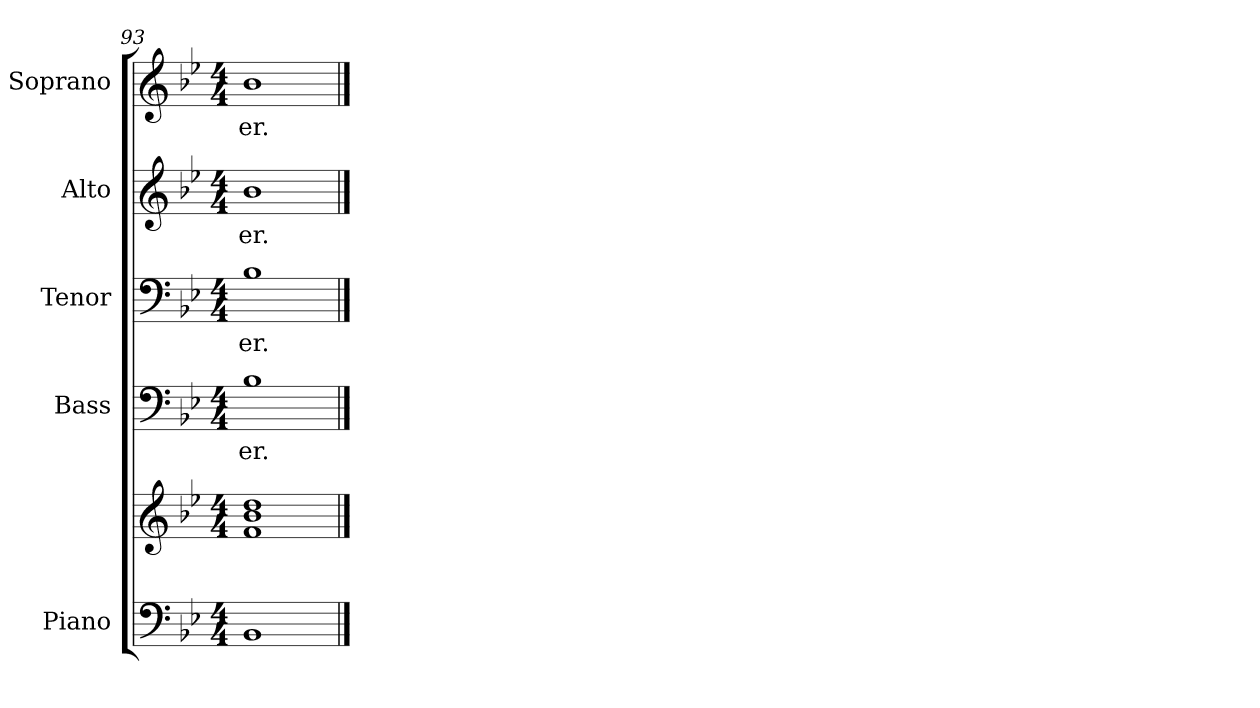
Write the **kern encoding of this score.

**kern	**kern	**kern	**text	**kern	**text	**kern	**text	**kern	**text
*part5	*part5	*part4	*part4	*part3	*part3	*part2	*part2	*part1	*part1
*staff6	*staff5	*staff4	*staff4	*staff3	*staff3	*staff2	*staff2	*staff1	*staff1
*I"Piano	*	*I"Bass	*	*I"Tenor	*	*I"Alto	*	*I"Soprano	*
*I'Pno.	*	*I'B.	*	*I'T.	*	*I'A.	*	*I'S.	*
*clefF4	*clefG2	*clefF4	*	*clefF4	*	*clefG2	*	*clefG2	*
*k[b-e-]	*k[b-e-]	*k[b-e-]	*	*k[b-e-]	*	*k[b-e-]	*	*k[b-e-]	*
*B-:	*B-:	*B-:	*	*B-:	*	*B-:	*	*B-:	*
*M4/4	*M4/4	*M4/4	*	*M4/4	*	*M4/4	*	*M4/4	*
=93	=93	=93	=93	=93	=93	=93	=93	=93	=93
!	!	!	!LO:LY:b:color=#000000	!	!	!	!	!	!
!	!	!	!	!	!LO:LY:b:color=#000000	!	!	!	!
!	!	!	!	!	!	!	!LO:LY:b:color=#000000	!	!
!	!	!	!	!	!	!	!	!	!LO:LY:b:color=#000000
1BB-i	1fi 1b-i 1ddi	1B-i	-er.	1B-i	-er.	1b-i	-er.	1b-i	-er.
==	==	==	==	==	==	==	==	==	==
*-	*-	*-	*-	*-	*-	*-	*-	*-	*-
